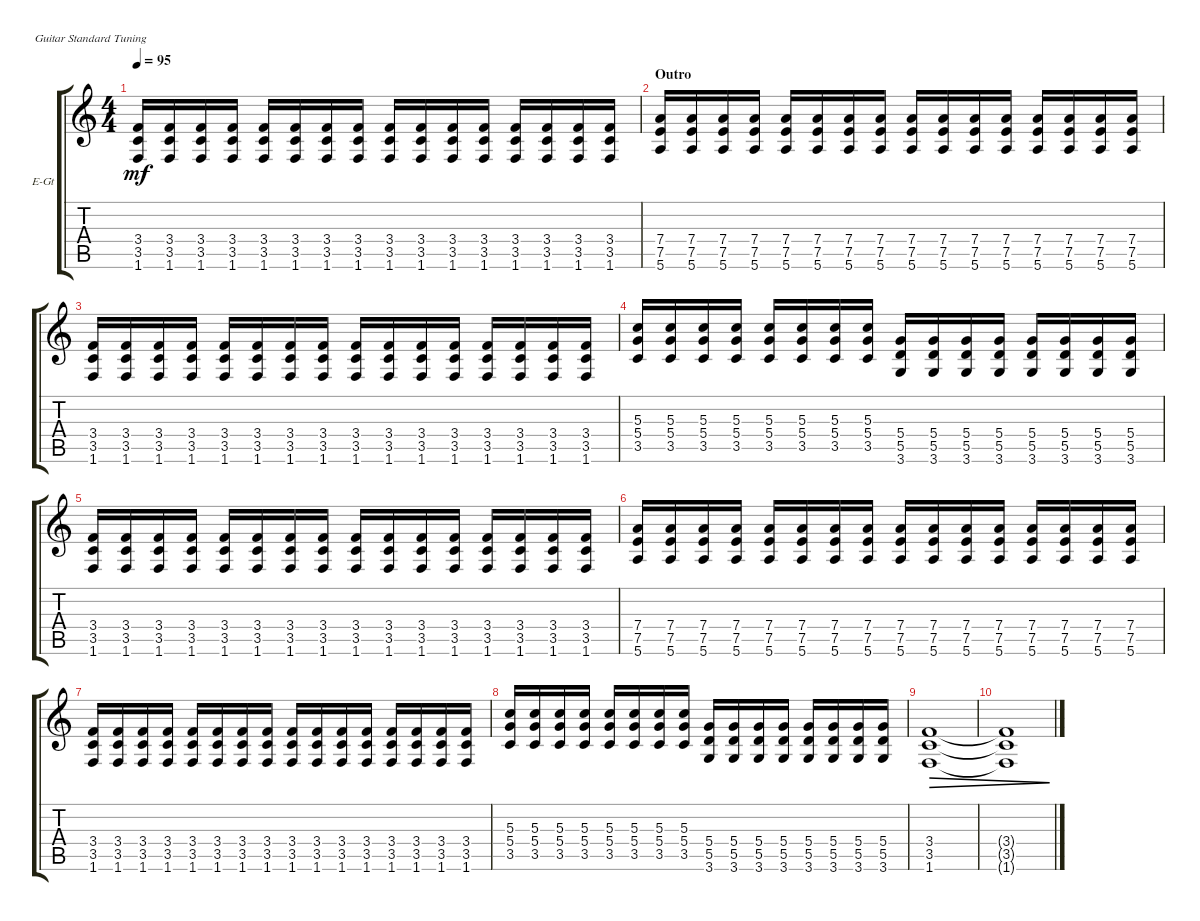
\bracketExtendMode groupsimilarinstruments
\firstSystemTrackNameOrientation horizontal
\otherSystemsTrackNameOrientation horizontal
\track ("Rythm Guitar" "E-Gt") {instrument distortionguitar}
\staff {score tabs}
\tuning (E4 B3 G3 D3 A2 E2)
\ts (4 4)
\tempo 95
\clef g2
\ks c
(1.6 3.5 3.4).16{dy mf} (1.6 3.5 3.4).16 (1.6 3.5 3.4).16 (1.6 3.5 3.4).16 (1.6 3.5 3.4).16 (1.6 3.5 3.4).16 (1.6 3.5 3.4).16 (1.6 3.5 3.4).16 (1.6 3.5 3.4).16 (1.6 3.5 3.4).16 (1.6 3.5 3.4).16 (1.6 3.5 3.4).16 (1.6 3.5 3.4).16 (1.6 3.5 3.4).16 (1.6 3.5 3.4).16 (1.6 3.5 3.4).16 |
\section ("" "Outro")
(5.6 7.5 7.4).16 (5.6 7.5 7.4).16 (5.6 7.5 7.4).16 (5.6 7.5 7.4).16 (5.6 7.5 7.4).16 (5.6 7.5 7.4).16 (5.6 7.5 7.4).16 (5.6 7.5 7.4).16 (5.6 7.5 7.4).16 (5.6 7.5 7.4).16 (5.6 7.5 7.4).16 (5.6 7.5 7.4).16 (5.6 7.5 7.4).16 (5.6 7.5 7.4).16 (5.6 7.5 7.4).16 (5.6 7.5 7.4).16 |
(1.6 3.5 3.4).16 (1.6 3.5 3.4).16 (1.6 3.5 3.4).16 (1.6 3.5 3.4).16 (1.6 3.5 3.4).16 (1.6 3.5 3.4).16 (1.6 3.5 3.4).16 (1.6 3.5 3.4).16 (1.6 3.5 3.4).16 (1.6 3.5 3.4).16 (1.6 3.5 3.4).16 (1.6 3.5 3.4).16 (1.6 3.5 3.4).16 (1.6 3.5 3.4).16 (1.6 3.5 3.4).16 (1.6 3.5 3.4).16 |
(3.5 5.4 5.3).16 (3.5 5.4 5.3).16 (3.5 5.4 5.3).16 (3.5 5.4 5.3).16 (3.5 5.4 5.3).16 (3.5 5.4 5.3).16 (3.5 5.4 5.3).16 (3.5 5.4 5.3).16 (3.6 5.5 5.4).16 (3.6 5.5 5.4).16 (3.6 5.5 5.4).16 (3.6 5.5 5.4).16 (3.6 5.5 5.4).16 (3.6 5.5 5.4).16 (3.6 5.5 5.4).16 (3.6 5.5 5.4).16 |
(1.6 3.5 3.4).16 (1.6 3.5 3.4).16 (1.6 3.5 3.4).16 (1.6 3.5 3.4).16 (1.6 3.5 3.4).16 (1.6 3.5 3.4).16 (1.6 3.5 3.4).16 (1.6 3.5 3.4).16 (1.6 3.5 3.4).16 (1.6 3.5 3.4).16 (1.6 3.5 3.4).16 (1.6 3.5 3.4).16 (1.6 3.5 3.4).16 (1.6 3.5 3.4).16 (1.6 3.5 3.4).16 (1.6 3.5 3.4).16 |
(5.6 7.5 7.4).16 (5.6 7.5 7.4).16 (5.6 7.5 7.4).16 (5.6 7.5 7.4).16 (5.6 7.5 7.4).16 (5.6 7.5 7.4).16 (5.6 7.5 7.4).16 (5.6 7.5 7.4).16 (5.6 7.5 7.4).16 (5.6 7.5 7.4).16 (5.6 7.5 7.4).16 (5.6 7.5 7.4).16 (5.6 7.5 7.4).16 (5.6 7.5 7.4).16 (5.6 7.5 7.4).16 (5.6 7.5 7.4).16 |
(1.6 3.5 3.4).16 (1.6 3.5 3.4).16 (1.6 3.5 3.4).16 (1.6 3.5 3.4).16 (1.6 3.5 3.4).16 (1.6 3.5 3.4).16 (1.6 3.5 3.4).16 (1.6 3.5 3.4).16 (1.6 3.5 3.4).16 (1.6 3.5 3.4).16 (1.6 3.5 3.4).16 (1.6 3.5 3.4).16 (1.6 3.5 3.4).16 (1.6 3.5 3.4).16 (1.6 3.5 3.4).16 (1.6 3.5 3.4).16 |
(3.5 5.4 5.3).16 (3.5 5.4 5.3).16 (3.5 5.4 5.3).16 (3.5 5.4 5.3).16 (3.5 5.4 5.3).16 (3.5 5.4 5.3).16 (3.5 5.4 5.3).16 (3.5 5.4 5.3).16 (3.6 5.5 5.4).16 (3.6 5.5 5.4).16 (3.6 5.5 5.4).16 (3.6 5.5 5.4).16 (3.6 5.5 5.4).16 (3.6 5.5 5.4).16 (3.6 5.5 5.4).16 (3.6 5.5 5.4).16 |
(1.6 3.5 3.4).1{dec} |
(3.4{t} 1.6{t} 3.5{t}).1{dec}
